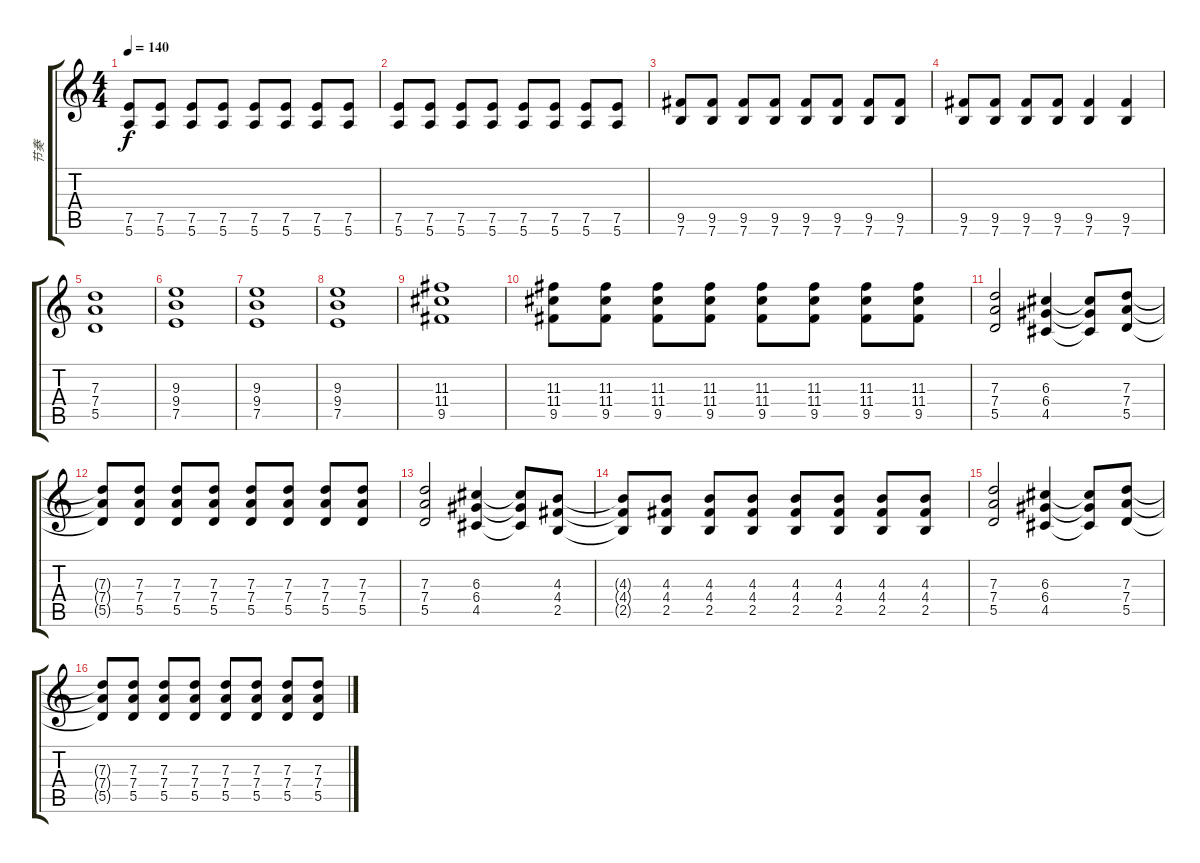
\track ("节奏" "节奏") {instrument overdrivenguitar}
\staff {score tabs}
\tuning (E4 B3 G3 D3 A2 E2) {hide}
\ts (4 4)
\tempo 140
\clef g2
\ks c
(7.5 5.6).8{dy f} (7.5 5.6).8 (7.5 5.6).8 (7.5 5.6).8 (7.5 5.6).8 (7.5 5.6).8 (7.5 5.6).8 (7.5 5.6).8 |
(7.5 5.6).8 (7.5 5.6).8 (7.5 5.6).8 (7.5 5.6).8 (7.5 5.6).8 (7.5 5.6).8 (7.5 5.6).8 (7.5 5.6).8 |
(9.5 7.6).8 (9.5 7.6).8 (9.5 7.6).8 (9.5 7.6).8 (9.5 7.6).8 (9.5 7.6).8 (9.5 7.6).8 (9.5 7.6).8 |
(9.5 7.6).8 (9.5 7.6).8 (9.5 7.6).8 (9.5 7.6).8 (9.5 7.6).4 (9.5 7.6).4 |
(7.3 7.4 5.5).1 |
(9.3 9.4 7.5).1 |
(9.3 9.4 7.5).1 |
(9.3 9.4 7.5).1 |
(11.3 11.4 9.5).1 |
(11.3 11.4 9.5).8 (11.3 11.4 9.5).8 (11.3 11.4 9.5).8 (11.3 11.4 9.5).8 (11.3 11.4 9.5).8 (11.3 11.4 9.5).8 (11.3 11.4 9.5).8 (11.3 11.4 9.5).8 |
(7.3 7.4 5.5).2 (6.3 6.4 4.5).4 (6.3{t} 6.4{t} 4.5{t}).8 (7.3 7.4 5.5).8 |
(7.3{t} 7.4{t} 5.5{t}).8 (7.3 7.4 5.5).8 (7.3 7.4 5.5).8 (7.3 7.4 5.5).8 (7.3 7.4 5.5).8 (7.3 7.4 5.5).8 (7.3 7.4 5.5).8 (7.3 7.4 5.5).8 |
(7.3 7.4 5.5).2 (6.3 6.4 4.5).4 (6.3{t} 6.4{t} 4.5{t}).8 (4.3 4.4 2.5).8 |
(4.3{t} 4.4{t} 2.5{t}).8 (4.3 4.4 2.5).8 (4.3 4.4 2.5).8 (4.3 4.4 2.5).8 (4.3 4.4 2.5).8 (4.3 4.4 2.5).8 (4.3 4.4 2.5).8 (4.3 4.4 2.5).8 |
(7.3 7.4 5.5).2 (6.3 6.4 4.5).4 (6.3{t} 6.4{t} 4.5{t}).8 (7.3 7.4 5.5).8 |
(7.3{t} 7.4{t} 5.5{t}).8 (7.3 7.4 5.5).8 (7.3 7.4 5.5).8 (7.3 7.4 5.5).8 (7.3 7.4 5.5).8 (7.3 7.4 5.5).8 (7.3 7.4 5.5).8 (7.3 7.4 5.5).8
